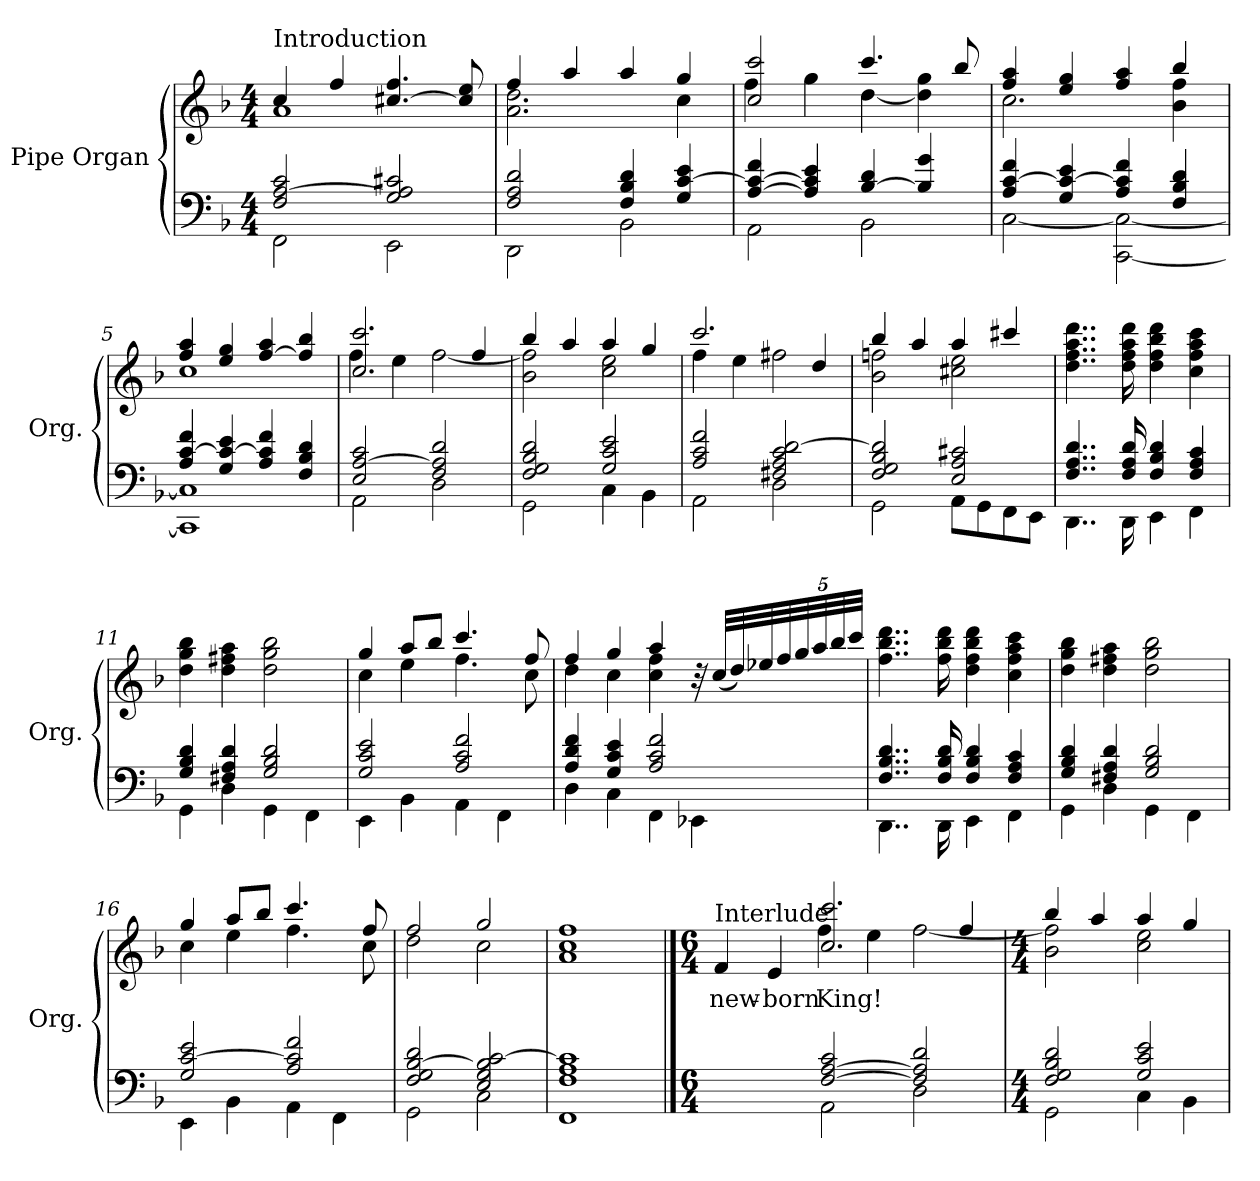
**kern	**kern	**text
*part1	*part1	*part1
*staff2	*staff1	*staff1
*I"Pipe Organ	*	*
*I'Org.	*	*
*clefF4	*clefG2	*
*k[b-]	*k[b-]	*
*M4/4	*M4/4	*
*MM105	*MM105	*
=1	=1	=1
*^	*^	*
!	!	!LO:TX:a:t=Introduction	!	!
2F/ [2A/ 2c/	2FF\	4cc/	1a	.
.	.	4ff/	.	.
2G/ 2A/] 2c#X/	2EE\	[4.cc#X/ 4.ff/	.	.
.	.	8cc#/] 8ee/	.	.
=2	=2	=2	=2	=2
2F/ 2A/ 2d/	2DD\	4ff/	2.a\ 2.dd\	.
.	.	4aa/	.	.
4F/ 4B-/ 4d/	2BB-\	4aa/	.	.
4G/ [4c/ 4e/	.	4gg/	4cc\	.
=3	=3	=3	=3	=3
[4A/ 4c/_ 4f/	2AA\	2cc/ 2ccc/	4ff\	.
4A/] 4c/] 4e/	.	.	4gg\	.
[4B-/ 4d/	2BB-\	4.ccc/	[4dd\	.
4B-/] 4g/	.	.	4dd\] 4gg\	.
.	.	8bb-/	.	.
=4	=4	=4	=4	=4
4A/ [4c/ 4f/	[2C\	4ff/ 4aa/	2.cc\	.
4G/ 4c/_ 4e/	.	4ee/ 4gg/	.	.
4A/ 4c/] 4f/	[2CC\ 2C\_	4ff/ 4aa/	.	.
4F/ 4B-/ 4d/	.	4bb-/	4b-\ 4ff\	.
=5	=5	=5	=5	=5
4A/ [4c/ 4f/	1CC] 1C]	4ff/ 4aa/	1cc	.
4G/ 4c/_ 4e/	.	4ee/ 4gg/	.	.
4A/ 4c/] 4f/	.	[4ff/ 4aa/	.	.
4F/ 4B-/ 4d/	.	4ff/] 4bb-/	.	.
=6	=6	=6	=6	=6
2E/ [2A/ 2c/	2AA\	2.cc/ 2.ccc/	4ff\	.
.	.	.	4ee\	.
2F/ 2A/] 2d/	2D\	.	[2ff\	.
.	.	4ff/	.	.
!!LO:LB:g=z	!!
=7	=7	=7	=7	=7
2F/ 2G/ 2B-/ 2d/	2GG\	4bb-/	2b-\ 2ff\]	.
.	.	4aa/	.	.
2G/ 2c/ 2e/	4C\	4aa/	2cc\ 2ee\	.
.	4BB-\	4gg/	.	.
=8	=8	=8	=8	=8
2A/ 2c/ 2f/	2AA\	2.ccc/	4ff\	.
.	.	.	4ee\	.
2F#X/ 2A/ 2c/ [2d/	2D\	.	2ff#X\	.
.	.	4dd/	.	.
=9	=9	=9	=9	=9
2F/ 2G/ 2B-/ 2d/]	2GG\	4bb-/	2b-\ 2ffn\	.
.	.	4aa/	.	.
2E/ 2A/ 2c#X/	8AA\L	4aa/	2cc#X\ 2ee\	.
.	8GG\	.	.	.
.	8FF\	4ccc#X/	.	.
.	8EE\J	.	.	.
*	*	*v	*v	*
=10	=10	=10	=10
4..F/ 4..A/ 4..d/	4..DD\	4..dd\ 4..ff\ 4..aa\ 4..ddd\	.
16F/ 16A/ 16d/	16DD\	16dd\ 16ff\ 16aa\ 16ddd\	.
4F/ 4B-/ 4d/	4EE\	4dd\ 4ff\ 4bb-\ 4ddd\	.
4F/ 4A/ 4c/	4FF\	4cc\ 4ff\ 4aa\ 4ccc\	.
=11	=11	=11	=11
4G/ 4B-/ 4d/	4GG\	4dd\ 4gg\ 4bb-\	.
4F#X/ 4A/ 4d/	4D\	4dd\ 4ff#X\ 4aa\	.
2G/ 2B-/ 2d/	4GG\	2dd\ 2gg\ 2bb-\	.
.	4FF\	.	.
=12	=12	=12	=12
*	*	*^	*
2G/ 2c/ 2e/	4EE\	4gg/	4cc\	.
.	4BB-\	8aa/L	4ee\	.
.	.	8bb-/J	.	.
2A/ 2c/ 2f/	4AA\	4.ccc/	4.ff\	.
.	4FF\	.	.	.
.	.	8ff/	8cc\	.
!!LO:LB:g=z	!!
=13	=13	=13	=13	=13
4A/ 4d/ 4f/	4D\	4ff/	4dd\	.
4G/ 4c/ 4e/	4C\	4gg/	4cc\	.
2A/ 2c/ 2f/	4FF\	4aa/	4cc\ 4ff\	.
.	4EE-X\	32r	4ryy	.
.	.	(32cc/LLL	.	.
.	.	32dd/)	.	.
.	.	32ee-X/	.	.
*	*	*Xbrackettup	*	*
.	.	40ff/	.	.
.	.	40gg/	.	.
.	.	40aa/	.	.
.	.	40bb-/	.	.
.	.	40ccc/JJJ	.	.
*	*	*v	*v	*
=14	=14	=14	=14
4..F/ 4..B-/ 4..d/	4..DD\	4..ff\ 4..bb-\ 4..ddd\	.
16F/ 16B-/ 16d/	16DD\	16ff\ 16bb-\ 16ddd\	.
4F/ 4B-/ 4d/	4EE\	4dd\ 4ff\ 4bb-\ 4ddd\	.
4F/ 4A/ 4c/	4FF\	4cc\ 4ff\ 4aa\ 4ccc\	.
=15	=15	=15	=15
4G/ 4B-/ 4d/	4GG\	4dd\ 4gg\ 4bb-\	.
4F#X/ 4A/ 4d/	4D\	4dd\ 4ff#X\ 4aa\	.
2G/ 2B-/ 2d/	4GG\	2dd\ 2gg\ 2bb-\	.
.	4FF\	.	.
=16	=16	=16	=16
*	*	*^	*
2G/ [2c/ 2e/	4EE\	4gg/	4cc\	.
.	4BB-\	8aa/L	4ee\	.
.	.	8bb-/J	.	.
2A/ 2c/] 2f/	4AA\	4.ccc/	4.ff\	.
.	4FF\	.	.	.
.	.	8ff/	8cc\	.
=17	=17	=17	=17	=17
2F/ 2G/ [2B-/ 2d/	2GG\	2ff/	2dd\	.
2E/ 2G/ 2B-/] [2c/	2C\	2gg/	2cc\	.
=18	=18	=18	=18	=18
1F 1A 1c]	1FF	1ff	1a 1cc	.
!!LO:LB:g=z	!!
==19	==19	==19	==19	==19
*M6/4	*	*M6/4	*	*
!	!	!LO:TX:a:t=Interlude	!	!
!	!	!	!	!LO:LY:b
4ryy	2ryy	4f!/	2ryy	new-
!	!	!	!	!LO:LY:b
4ryy	.	4e!/	.	-born
!	!	!	!	!LO:LY:b
[2F/ [2A/ 2c/	2AA\	2.cc/ 2.ccc/	4ff\	King!
.	.	.	4ee\	.
2F/] 2A/] 2d/	2D\	.	[2ff\	.
.	.	4ff/	.	.
=20	=20	=20	=20	=20
*M4/4	*	*M4/4	*	*
2F/ 2G/ 2B-/ 2d/	2GG\	4bb-/	2b-\ 2ff\]	.
.	.	4aa/	.	.
2G/ 2c/ 2e/	4C\	4aa/	2cc\ 2ee\	.
.	4BB-\	4gg/	.	.
*v	*v	*	*	*
*	*v	*v	*
=	=	=
*-	*-	*-
